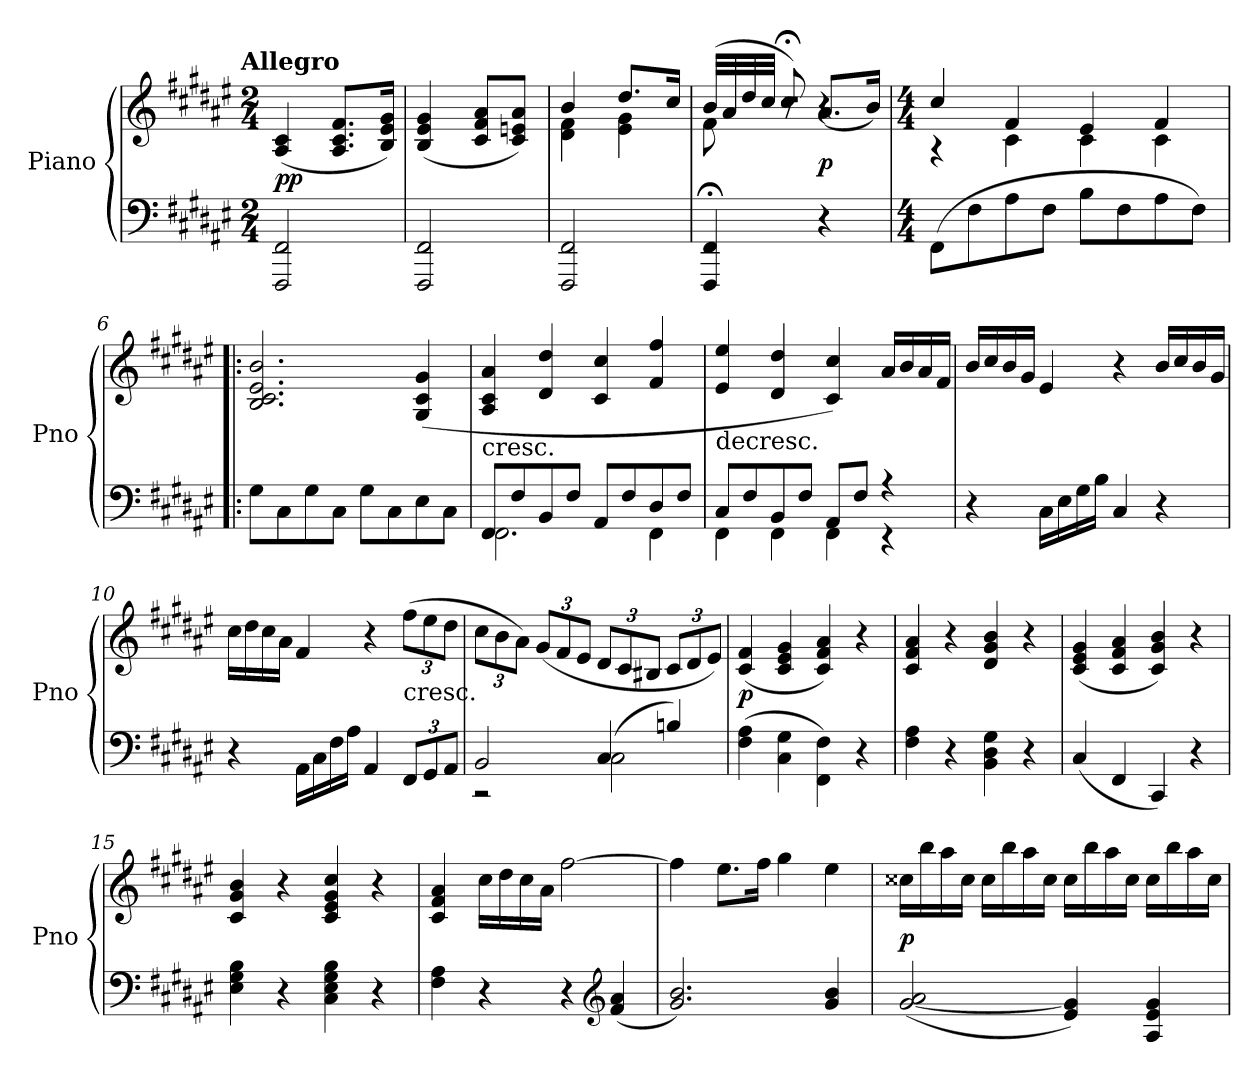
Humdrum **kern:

**kern	**kern	**dynam
*part1	*part1	*part1
*staff2	*staff1	*staff1/2
*I"Piano	*	*
*I'Pno	*	*
*clefF4	*clefG2	*
*k[f#c#g#d#a#e#]	*k[f#c#g#d#a#e#]	*
*F#:	*F#:	*
!!LO:TX:omd:t=Allegro
*M2/4	*M2/4	*
*MM60	*MM60	*
=1	=1	=1
2FFF#/ 2FF#/	(4A#/ 4c#/	pp
.	8.A#/ 8.c#/ 8.f#/L	.
.	16B/ 16e#/ 16g#/Jk)	.
=2	=2	=2
2FFF#/ 2FF#/	(4B/ 4e#/ 4g#/	.
.	8c#/ 8f#/ 8a#/L	.
.	8c#/ 8en/ 8a#/J)	.
=3	=3	=3
*	*^	*
2FFF#/ 2FF#/	4b/	4d#\ 4f#\	.
.	8.dd#/L	4e#\ 4g#\	.
.	16cc#/Jk	.	.
=4	=4	=4	=4
*	*	*^	*
4FFF#;</ 4FF#;</	(32b/LLL	8f#\	2r	.
.	32a#/	.	.	.
.	32dd#/	.	.	.
.	32cc#/JJJ	.	.	.
.	8cc#;</)	8r	.	.
*	*MM120	*	*	*
4r	4r	(8.a#/L	.	p
.	.	16b/Jk)	.	.
*	*v	*v	*v	*
=5	=5	=5
*M4/4	*M4/4	*
*	*^	*
(8FF#\L	4cc#/	4r	.
8F#\	.	.	.
8A#\	4f#/	4c#\	.
8F#\J	.	.	.
8B\L	4e#/	4c#\	.
8F#\	.	.	.
8A#\	4f#/	4c#\	.
8F#\J)	.	.	.
*	*v	*v	*
=6!|:	=6!|:	=6!|:
8G#\L	2.B/ 2.c#/ 2.e#/ 2.b/	.
8C#\	.	.
8G#\	.	.
8C#\J	.	.
8G#\L	.	.
8C#\	.	.
8E#\	(4G#/ 4c#/ 4g#/	.
8C#\J	.	.
=7	=7	=7
*^	*	*
!	!	!LO:TX:c:t=cresc.	!
8FF#/L	2.FF#\	4A#/ 4c#/ 4a#/	.
8F#/	.	.	.
8BB/	.	4d#/ 4dd#/	.
8F#/J	.	.	.
8AA#/L	.	4c#/ 4cc#/	.
8F#/	.	.	.
8D#/	4FF#\	4f#/ 4ff#/	.
8F#/J	.	.	.
=8	=8	=8	=8
!	!	!LO:TX:c:t=decresc.	!
8C#/L	4FF#\	4e#/ 4ee#/	.
8F#/	.	.	.
8BB/	4FF#\	4d#/ 4dd#/	.
8F#/J	.	.	.
8AA#/L	4FF#\	4c#/ 4cc#/)	.
8F#/J	.	.	.
4r	4r	16a#/LL	.
.	.	16b/	.
.	.	16a#/	.
.	.	16f#/JJ	.
*v	*v	*	*
=9	=9	=9
4r	16b/LL	.
.	16cc#/	.
.	16b/	.
.	16g#/JJ	.
16C#\LL	4e#/	.
16E#\	.	.
16G#\	.	.
16B\JJ	.	.
4C#/	4r	.
4r	16b/LL	.
.	16cc#/	.
.	16b/	.
.	16g#/JJ	.
=10	=10	=10
4r	16cc#\LL	.
.	16dd#\	.
.	16cc#\	.
.	16a#\JJ	.
16AA#\LL	4f#/	.
16C#\	.	.
16F#\	.	.
16A#\JJ	.	.
4AA#/	4r	.
!	!LO:TX:c:t=cresc.	!
12FF#/L	(12ff#\L	.
12GG#/	12ee#\	.
12AA#/J	12dd#\J	.
=11	=11	=11
*^	*	*
2BB/	2r	12cc#\L	.
.	.	12b\	.
.	.	12a#\J)	.
.	.	(12g#/L	.
.	.	12f#/	.
.	.	12e#/J	.
(4C#/	2C#\	12d#/L	.
.	.	12c#/	.
.	.	12B#X/J	.
4Bn/)	.	12c#/L	.
.	.	12d#/	.
.	.	12e#/J)	.
*v	*v	*	*
=12	=12	=12
(4F#\ 4A#\	(4c#/ 4f#/	p
4C#\ 4G#\	4c#/ 4e#/ 4g#/	.
4FF#\ 4F#\)	4c#/ 4f#/ 4a#/)	.
4r	4r	.
=13	=13	=13
4F#\ 4A#\	4c#/ 4f#/ 4a#/	.
4r	4r	.
4BB\ 4D#\ 4G#\	4d#/ 4g#/ 4b/	.
4r	4r	.
=14	=14	=14
(4C#/	(4c#/ 4e#/ 4g#/	.
4FF#/	4c#/ 4f#/ 4a#/	.
4CC#/)	4c#/ 4g#/ 4b/)	.
4r	4r	.
=15	=15	=15
4E#\ 4G#\ 4B\	4c#/ 4g#/ 4b/	.
4r	4r	.
4C#\ 4E#\ 4G#\ 4B\	4c#/ 4e#/ 4g#/ 4cc#/	.
4r	4r	.
=16	=16	=16
4F#\ 4A#\	4c#/ 4f#/ 4a#/	.
4r	16cc#\LL	.
.	16dd#\	.
.	16cc#\	.
.	16a#\JJ	.
4r	[2ff#\	.
*clefG2	*	*
(4f#/ 4a#/	.	.
=17	=17	=17
2.g#/ 2.b/)	4ff#\]	.
.	8.ee#\L	.
.	16ff#\Jk	.
.	4gg#\	.
4g#/ 4b/	4ee#\	.
=18	=18	=18
([2g#/ 2a#/	16cc##X\LL	p
.	16bb\	.
.	16aa#\	.
.	16cc##\JJ	.
.	16cc##\LL	.
.	16bb\	.
.	16aa#\	.
.	16cc##\JJ	.
4e#/ 4g#]/)	16cc##\LL	.
.	16bb\	.
.	16aa#\	.
.	16cc##\JJ	.
4A#/ 4e#/ 4g#/	16cc##\LL	.
.	16bb\	.
.	16aa#\	.
.	16cc##\JJ	.
=	=	=
*-	*-	*-
